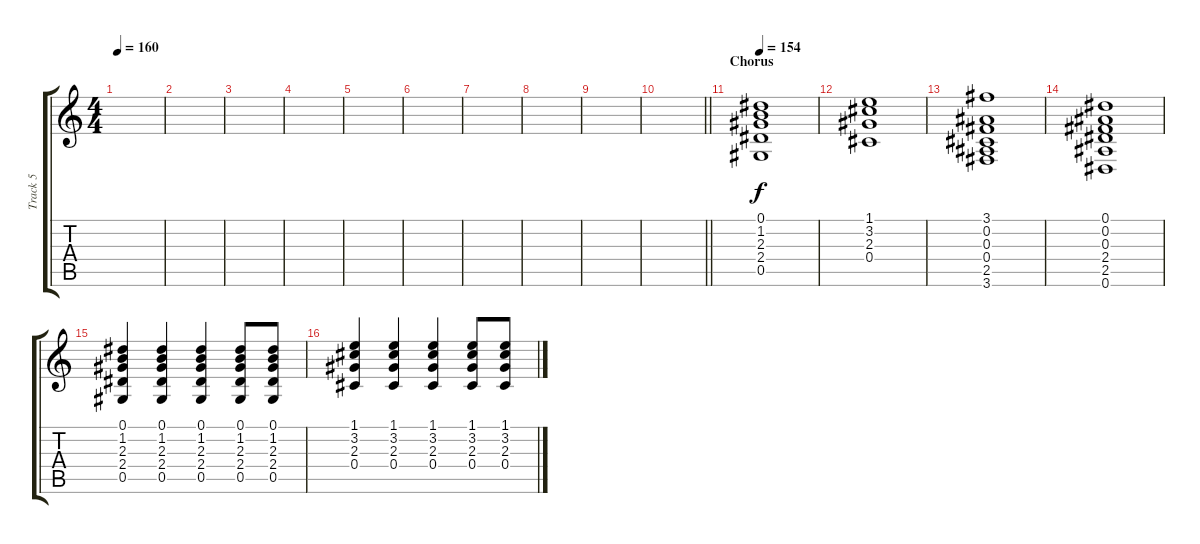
\track ("Track 5" "Track 5") {instrument electricguitarclean}
\staff {score tabs}
\tuning (Eb4 Bb3 Gb3 Db3 Ab2 Eb2) {hide}
\ts (4 4)
\tempo 160
\clef g2
\ks c
|
|
|
|
|
|
|
|
|
\barLineRight lightlight
|
\section ("" "Chorus")
\tempo 154
(0.1 1.2 2.3 2.4 0.5).1 |
(1.1 3.2 2.3 0.4).1 |
(3.1 0.2 0.3 0.4 2.5 3.6).1 |
(0.1 0.2 0.3 2.4 2.5 0.6).1 |
(0.1 1.2 2.3 2.4 0.5).4 (0.1 1.2 2.3 2.4 0.5).4 (0.1 1.2 2.3 2.4 0.5).4 (0.1 1.2 2.3 2.4 0.5).8 (0.1 1.2 2.3 2.4 0.5).8 |
(1.1 3.2 2.3 0.4).4 (1.1 3.2 2.3 0.4).4 (1.1 3.2 2.3 0.4).4 (1.1 3.2 2.3 0.4).8 (1.1 3.2 2.3 0.4).8
